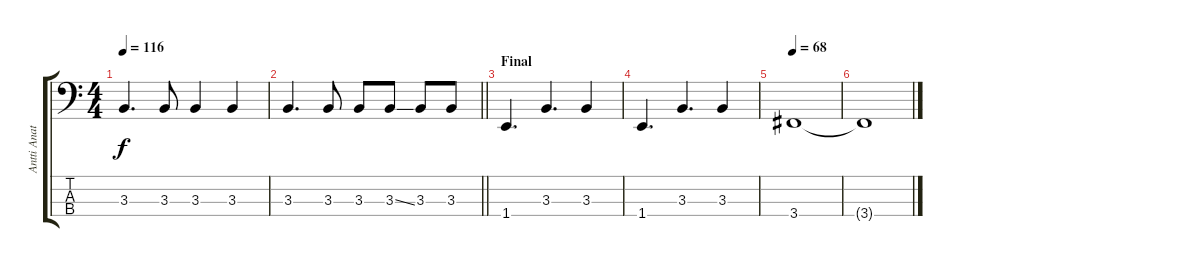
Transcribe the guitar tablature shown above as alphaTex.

\track ("Antti Anatomy " "Antti Anat") {instrument electricbassfinger}
\staff {score tabs}
\tuning (Gb2 Db2 Ab1 Eb1) {hide}
\ts (4 4)
\tempo 116
\clef f4
\ks c
3.3.4{d dy f} 3.3.8 3.3.4 3.3.4 |
\barLineRight lightlight
3.3.4{d} 3.3.8 3.3.8 3.3{ss}.8 3.3.8 3.3.8 |
\section ("" "Final")
1.4.4{d} 3.3.4{d} 3.3.4 |
1.4.4{d} 3.3.4{d} 3.3.4 |
\tempo 68
3.4.1 |
3.4{t}.1
